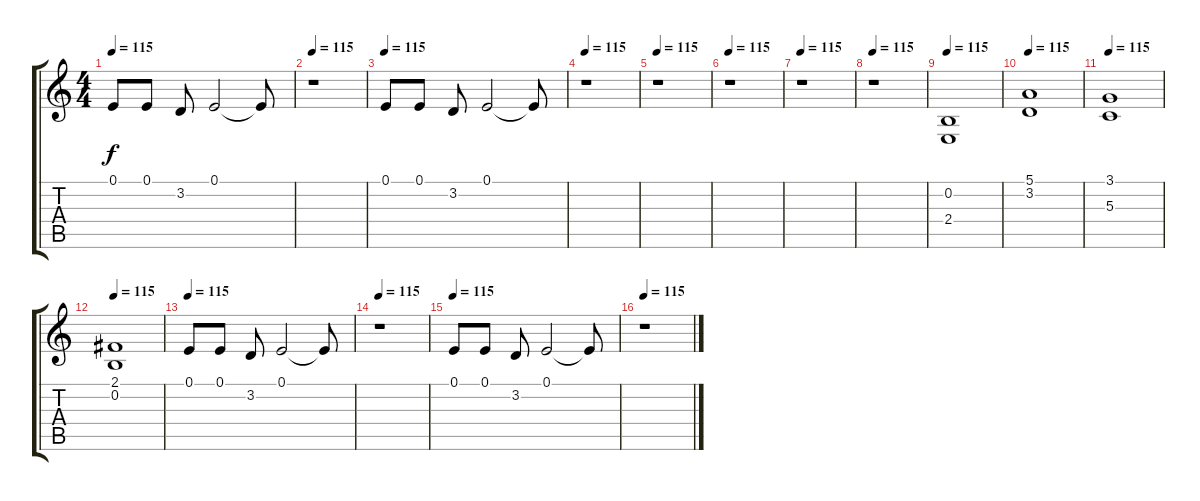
\track "" {instrument choiraahs}
\staff {score tabs}
\tuning (E4 B3 G3 D3 A2 E2) {hide}
\ts (4 4)
\tempo 115
\clef g2
\ks c
0.1.8{dy f} 0.1.8 3.2.8 0.1.2 0.1{t}.8 |
\tempo 115
r.1 |
\tempo 115
0.1.8 0.1.8 3.2.8 0.1.2 0.1{t}.8 |
\tempo 115
r.1 |
\tempo 115
r.1 |
\tempo 115
r.1 |
\tempo 115
r.1 |
\tempo 115
r.1 |
\tempo 115
(0.2 2.4).1 |
\tempo 115
(5.1 3.2).1 |
\tempo 115
(3.1 5.3).1 |
\tempo 115
(2.1 0.2).1 |
\tempo 115
0.1.8 0.1.8 3.2.8 0.1.2 0.1{t}.8 |
\tempo 115
r.1 |
\tempo 115
0.1.8 0.1.8 3.2.8 0.1.2 0.1{t}.8 |
\tempo 115
r.1
